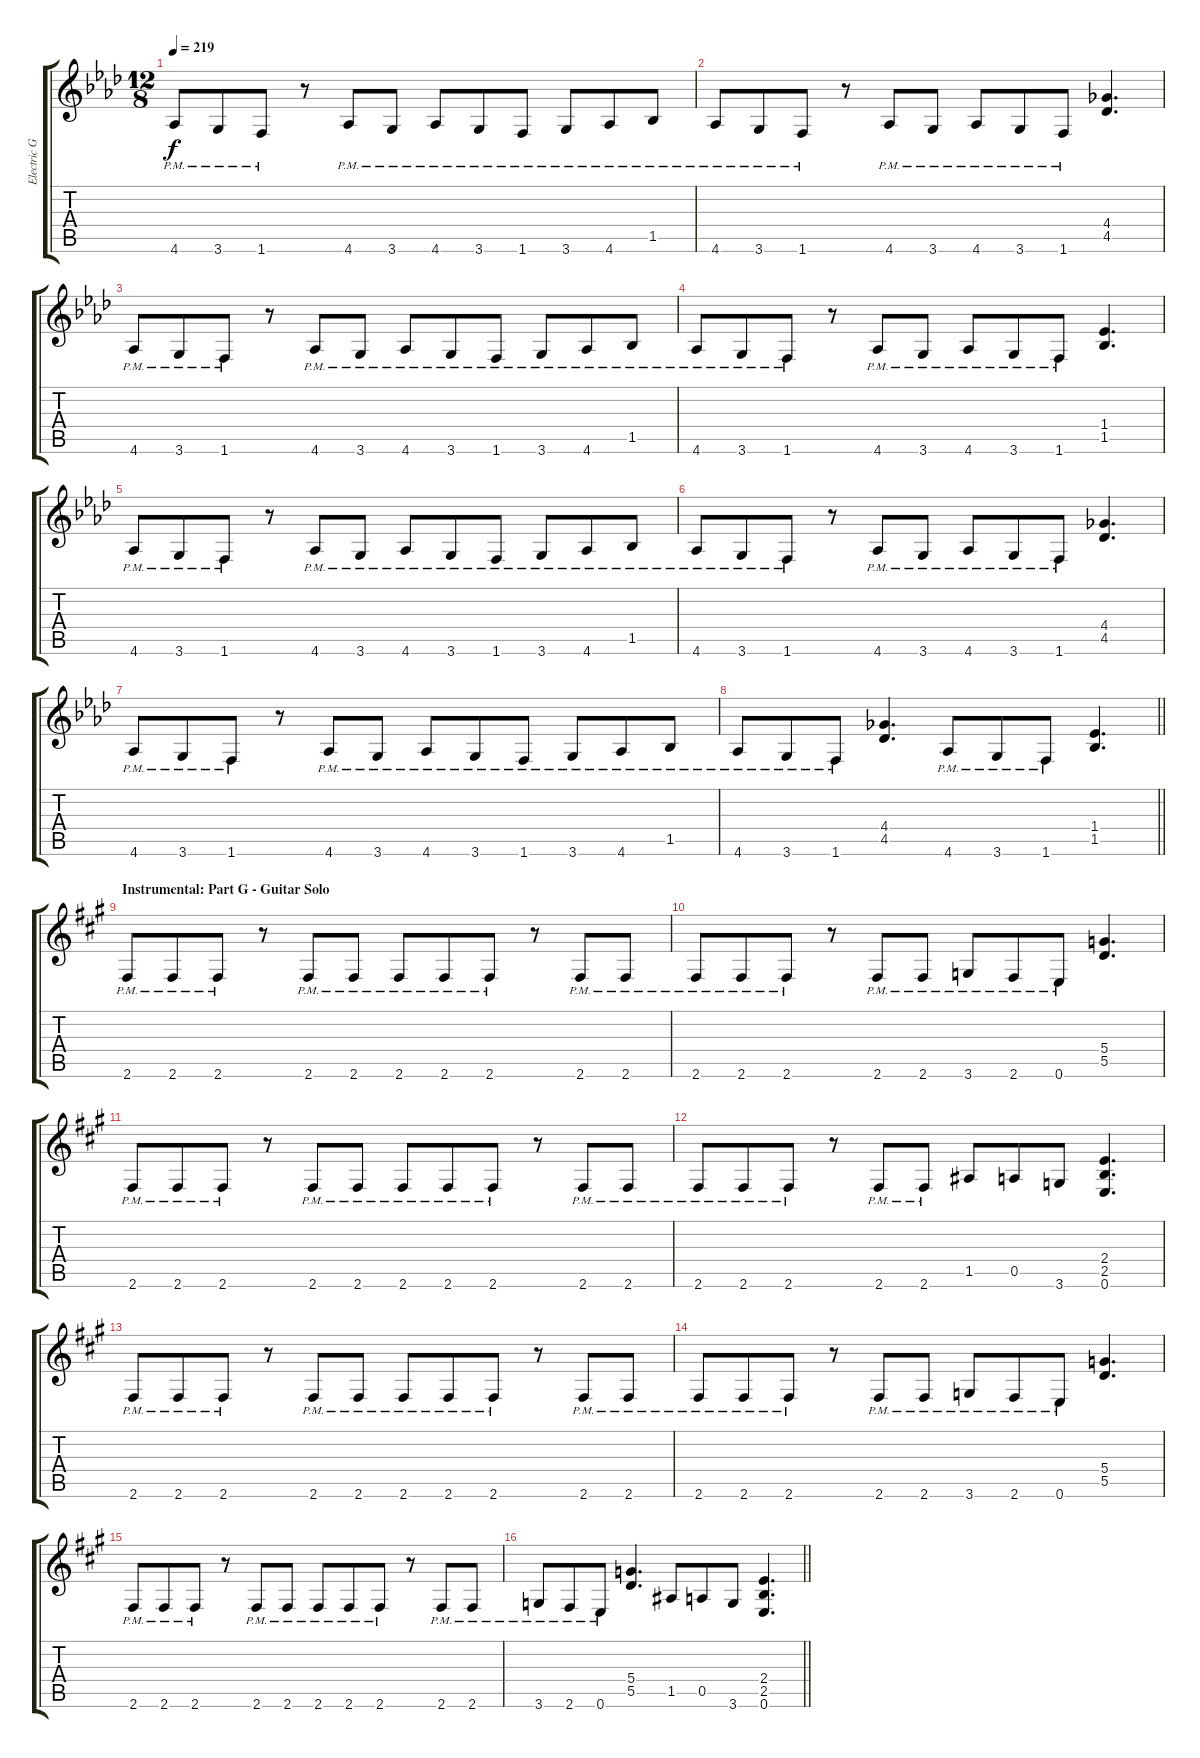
\track ("Electric Guitar I" "Electric G") {instrument distortionguitar}
\staff {score tabs}
\tuning (E4 B3 G3 D3 A2 E2) {hide}
\ts (12 8)
\tempo 219
\clef g2
\ks ab
4.6{pm}.8{dy f} 3.6{pm}.8 1.6{pm}.8 r.8 4.6{pm}.8 3.6{pm}.8 4.6{pm}.8 3.6{pm}.8 1.6{pm}.8 3.6{pm}.8 4.6{pm}.8 1.5{pm}.8 |
4.6{pm}.8 3.6{pm}.8 1.6{pm}.8 r.8 4.6{pm}.8 3.6{pm}.8 4.6{pm}.8 3.6{pm}.8 1.6{pm}.8 (4.4 4.5).4{d} |
4.6{pm}.8 3.6{pm}.8 1.6{pm}.8 r.8 4.6{pm}.8 3.6{pm}.8 4.6{pm}.8 3.6{pm}.8 1.6{pm}.8 3.6{pm}.8 4.6{pm}.8 1.5{pm}.8 |
4.6{pm}.8 3.6{pm}.8 1.6{pm}.8 r.8 4.6{pm}.8 3.6{pm}.8 4.6{pm}.8 3.6{pm}.8 1.6{pm}.8 (1.4 1.5).4{d} |
4.6{pm}.8 3.6{pm}.8 1.6{pm}.8 r.8 4.6{pm}.8 3.6{pm}.8 4.6{pm}.8 3.6{pm}.8 1.6{pm}.8 3.6{pm}.8 4.6{pm}.8 1.5{pm}.8 |
4.6{pm}.8 3.6{pm}.8 1.6{pm}.8 r.8 4.6{pm}.8 3.6{pm}.8 4.6{pm}.8 3.6{pm}.8 1.6{pm}.8 (4.4 4.5).4{d} |
4.6{pm}.8 3.6{pm}.8 1.6{pm}.8 r.8 4.6{pm}.8 3.6{pm}.8 4.6{pm}.8 3.6{pm}.8 1.6{pm}.8 3.6{pm}.8 4.6{pm}.8 1.5{pm}.8 |
\barLineRight lightlight
4.6{pm}.8 3.6{pm}.8 1.6{pm}.8 (4.4 4.5).4{d} 4.6{pm}.8 3.6{pm}.8 1.6{pm}.8 (1.4 1.5).4{d} |
\section ("" "Instrumental: Part G - Guitar Solo")
\ks a
2.6{pm}.8 2.6{pm}.8 2.6{pm}.8 r.8 2.6{pm}.8 2.6{pm}.8 2.6{pm}.8 2.6{pm}.8 2.6{pm}.8 r.8 2.6{pm}.8 2.6{pm}.8 |
2.6{pm}.8 2.6{pm}.8 2.6{pm}.8 r.8 2.6{pm}.8 2.6{pm}.8 3.6{pm}.8 2.6{pm}.8 0.6{pm}.8 (5.4 5.5).4{d} |
2.6{pm}.8 2.6{pm}.8 2.6{pm}.8 r.8 2.6{pm}.8 2.6{pm}.8 2.6{pm}.8 2.6{pm}.8 2.6{pm}.8 r.8 2.6{pm}.8 2.6{pm}.8 |
2.6{pm}.8 2.6{pm}.8 2.6{pm}.8 r.8 2.6{pm}.8 2.6{pm}.8 1.5.8 0.5.8 3.6.8 (2.4 2.5 0.6).4{d} |
2.6{pm}.8 2.6{pm}.8 2.6{pm}.8 r.8 2.6{pm}.8 2.6{pm}.8 2.6{pm}.8 2.6{pm}.8 2.6{pm}.8 r.8 2.6{pm}.8 2.6{pm}.8 |
2.6{pm}.8 2.6{pm}.8 2.6{pm}.8 r.8 2.6{pm}.8 2.6{pm}.8 3.6{pm}.8 2.6{pm}.8 0.6{pm}.8 (5.4 5.5).4{d} |
2.6{pm}.8 2.6{pm}.8 2.6{pm}.8 r.8 2.6{pm}.8 2.6{pm}.8 2.6{pm}.8 2.6{pm}.8 2.6{pm}.8 r.8 2.6{pm}.8 2.6{pm}.8 |
\barLineRight lightlight
3.6{pm}.8 2.6{pm}.8 0.6{pm}.8 (5.4 5.5).4{d} 1.5.8 0.5.8 3.6.8 (2.4 2.5 0.6).4{d}
